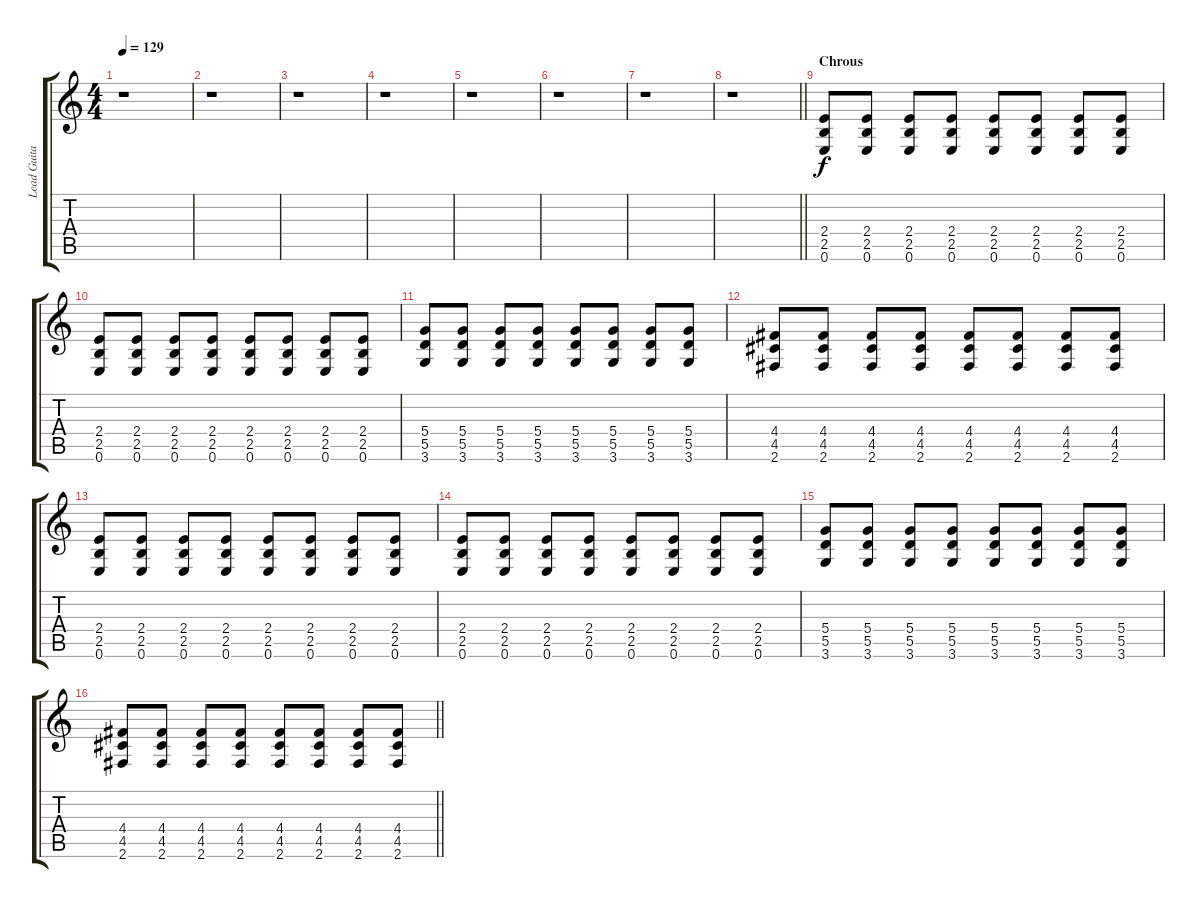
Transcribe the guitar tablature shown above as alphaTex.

\track ("Lead Guitar" "Lead Guita") {instrument distortionguitar}
\staff {score tabs}
\tuning (E4 B3 G3 D3 A2 E2) {hide}
\ts (4 4)
\tempo 129
\clef g2
\ks c
r.1{dy f} |
r.1 |
r.1 |
r.1 |
r.1 |
r.1 |
r.1 |
\barLineRight lightlight
r.1 |
\section ("" "Chrous")
(2.4 2.5 0.6).8 (2.4 2.5 0.6).8 (2.4 2.5 0.6).8 (2.4 2.5 0.6).8 (2.4 2.5 0.6).8 (2.4 2.5 0.6).8 (2.4 2.5 0.6).8 (2.4 2.5 0.6).8 |
(2.4 2.5 0.6).8 (2.4 2.5 0.6).8 (2.4 2.5 0.6).8 (2.4 2.5 0.6).8 (2.4 2.5 0.6).8 (2.4 2.5 0.6).8 (2.4 2.5 0.6).8 (2.4 2.5 0.6).8 |
(5.4 5.5 3.6).8 (5.4 5.5 3.6).8 (5.4 5.5 3.6).8 (5.4 5.5 3.6).8 (5.4 5.5 3.6).8 (5.4 5.5 3.6).8 (5.4 5.5 3.6).8 (5.4 5.5 3.6).8 |
(4.4 4.5 2.6).8 (4.4 4.5 2.6).8 (4.4 4.5 2.6).8 (4.4 4.5 2.6).8 (4.4 4.5 2.6).8 (4.4 4.5 2.6).8 (4.4 4.5 2.6).8 (4.4 4.5 2.6).8 |
(2.4 2.5 0.6).8 (2.4 2.5 0.6).8 (2.4 2.5 0.6).8 (2.4 2.5 0.6).8 (2.4 2.5 0.6).8 (2.4 2.5 0.6).8 (2.4 2.5 0.6).8 (2.4 2.5 0.6).8 |
(2.4 2.5 0.6).8 (2.4 2.5 0.6).8 (2.4 2.5 0.6).8 (2.4 2.5 0.6).8 (2.4 2.5 0.6).8 (2.4 2.5 0.6).8 (2.4 2.5 0.6).8 (2.4 2.5 0.6).8 |
(5.4 5.5 3.6).8 (5.4 5.5 3.6).8 (5.4 5.5 3.6).8 (5.4 5.5 3.6).8 (5.4 5.5 3.6).8 (5.4 5.5 3.6).8 (5.4 5.5 3.6).8 (5.4 5.5 3.6).8 |
\barLineRight lightlight
(4.4 4.5 2.6).8 (4.4 4.5 2.6).8 (4.4 4.5 2.6).8 (4.4 4.5 2.6).8 (4.4 4.5 2.6).8 (4.4 4.5 2.6).8 (4.4 4.5 2.6).8 (4.4 4.5 2.6).8
